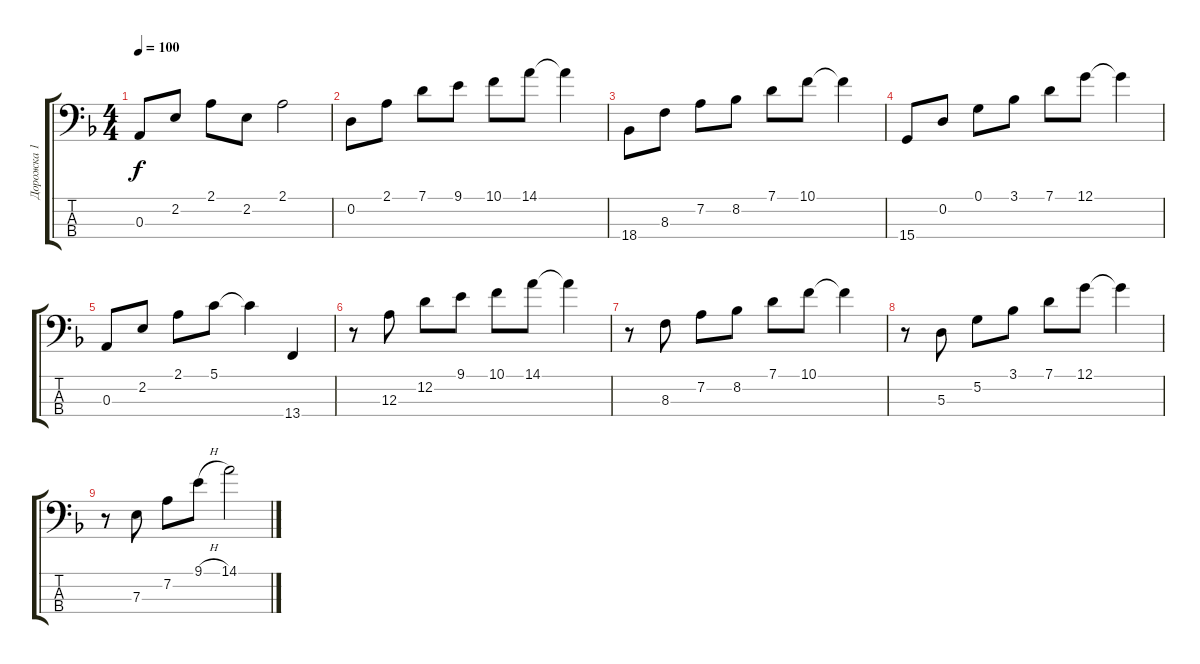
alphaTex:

\track ("Дорожка 1" "Дорожка 1") {instrument acousticguitarsteel}
\staff {score tabs}
\tuning (G2 D2 A1 E0) {hide}
\ts (4 4)
\tempo 100
\clef f4
\ks f
0.3.8{dy f} 2.2.8 2.1.8 2.2.8 2.1.2 |
0.2.8 2.1.8 7.1.8 9.1.8 10.1.8 14.1.8 14.1{t}.4 |
18.4.8 8.3.8 7.2.8 8.2.8 7.1.8 10.1.8 10.1{t}.4 |
15.4.8 0.2.8 0.1.8 3.1.8 7.1.8 12.1.8 12.1{t}.4 |
0.3.8 2.2.8 2.1.8 5.1.8 5.1{t}.4 13.4.4 |
r.8 12.3.8 12.2.8 9.1.8 10.1.8 14.1.8 14.1{t}.4 |
r.8 8.3.8 7.2.8 8.2.8 7.1.8 10.1.8 10.1{t}.4 |
r.8 5.3.8 5.2.8 3.1.8 7.1.8 12.1.8 12.1{t}.4 |
r.8 7.3.8 7.2.8 9.1{h}.8 14.1.2
